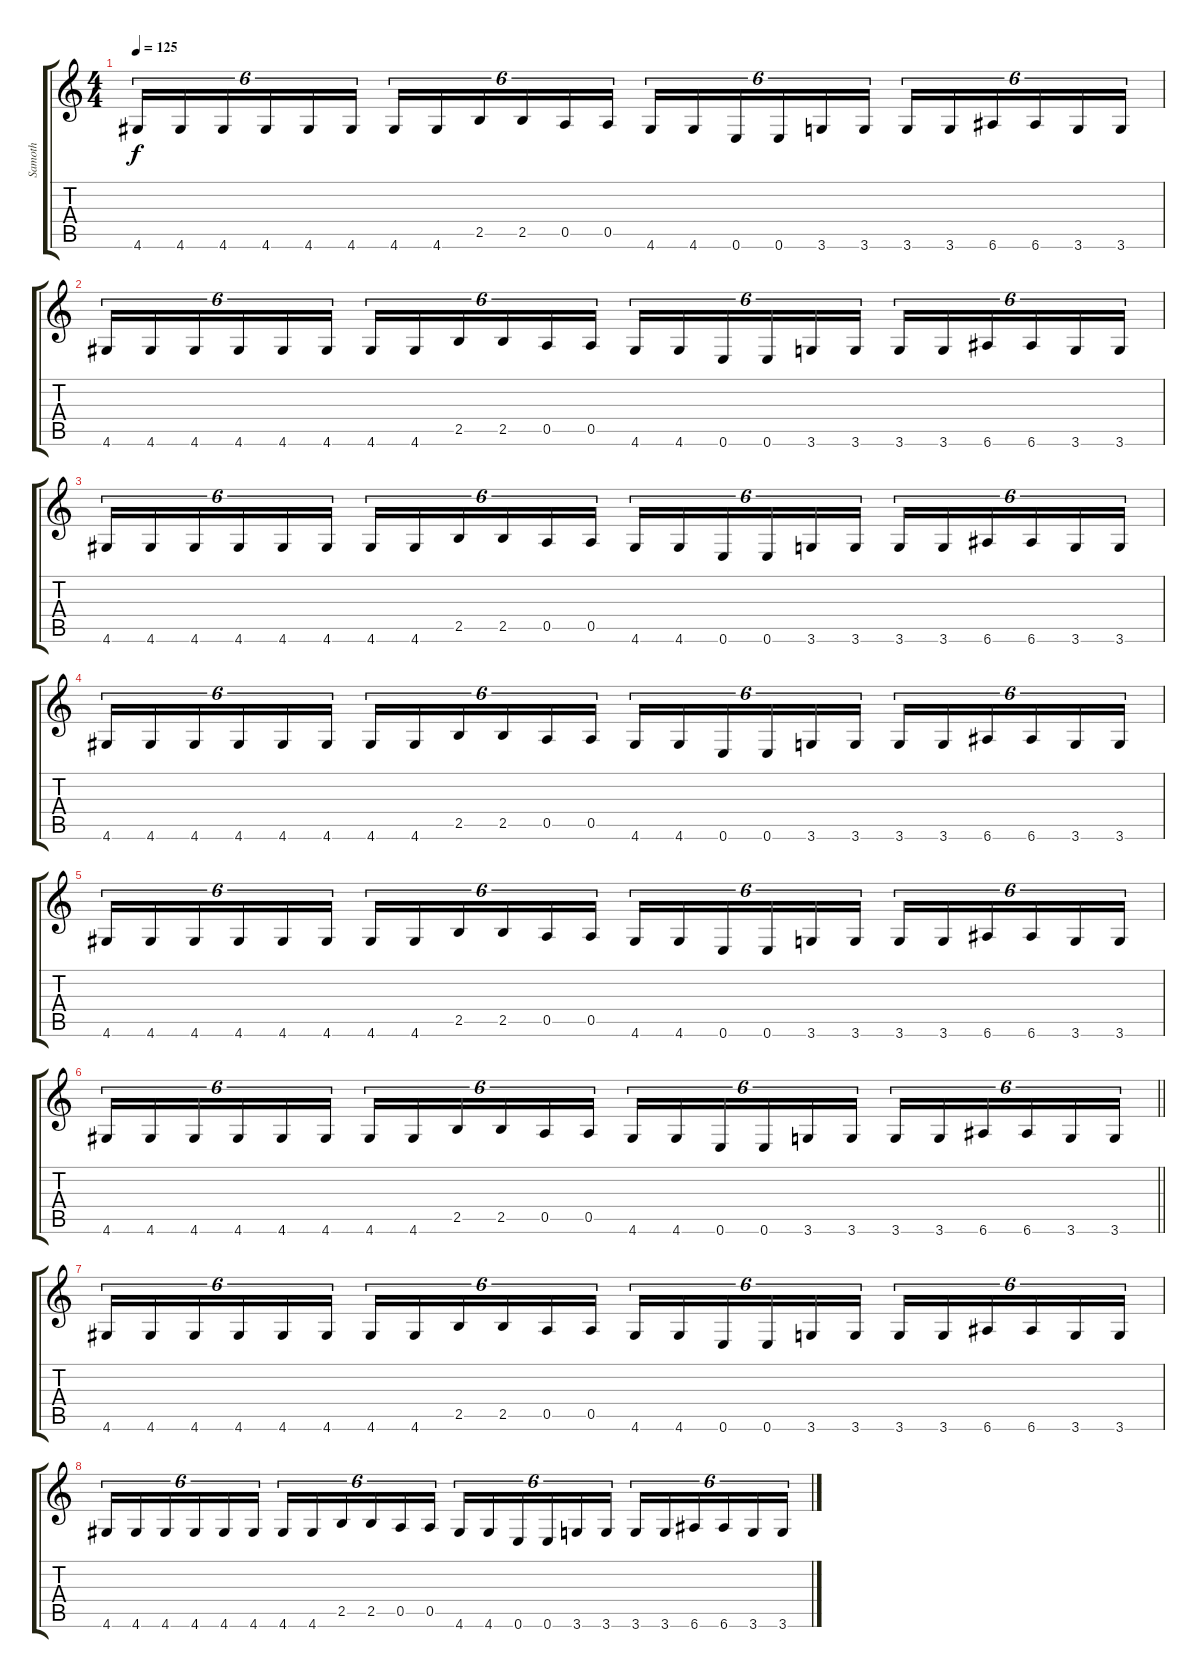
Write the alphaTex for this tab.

\track ("Samoth" "Samoth") {instrument distortionguitar}
\staff {score tabs}
\tuning (E4 B3 G3 D3 A2 E2) {hide}
\ts (4 4)
\tempo 125
\clef g2
\ks c
4.6.16{tu (6 4) dy f} 4.6.16{tu (6 4)} 4.6.16{tu (6 4)} 4.6.16{tu (6 4)} 4.6.16{tu (6 4)} 4.6.16{tu (6 4)} 4.6.16{tu (6 4)} 4.6.16{tu (6 4)} 2.5.16{tu (6 4)} 2.5.16{tu (6 4)} 0.5.16{tu (6 4)} 0.5.16{tu (6 4)} 4.6.16{tu (6 4)} 4.6.16{tu (6 4)} 0.6.16{tu (6 4)} 0.6.16{tu (6 4)} 3.6.16{tu (6 4)} 3.6.16{tu (6 4)} 3.6.16{tu (6 4)} 3.6.16{tu (6 4)} 6.6.16{tu (6 4)} 6.6.16{tu (6 4)} 3.6.16{tu (6 4)} 3.6.16{tu (6 4)} |
4.6.16{tu (6 4)} 4.6.16{tu (6 4)} 4.6.16{tu (6 4)} 4.6.16{tu (6 4)} 4.6.16{tu (6 4)} 4.6.16{tu (6 4)} 4.6.16{tu (6 4)} 4.6.16{tu (6 4)} 2.5.16{tu (6 4)} 2.5.16{tu (6 4)} 0.5.16{tu (6 4)} 0.5.16{tu (6 4)} 4.6.16{tu (6 4)} 4.6.16{tu (6 4)} 0.6.16{tu (6 4)} 0.6.16{tu (6 4)} 3.6.16{tu (6 4)} 3.6.16{tu (6 4)} 3.6.16{tu (6 4)} 3.6.16{tu (6 4)} 6.6.16{tu (6 4)} 6.6.16{tu (6 4)} 3.6.16{tu (6 4)} 3.6.16{tu (6 4)} |
4.6.16{tu (6 4)} 4.6.16{tu (6 4)} 4.6.16{tu (6 4)} 4.6.16{tu (6 4)} 4.6.16{tu (6 4)} 4.6.16{tu (6 4)} 4.6.16{tu (6 4)} 4.6.16{tu (6 4)} 2.5.16{tu (6 4)} 2.5.16{tu (6 4)} 0.5.16{tu (6 4)} 0.5.16{tu (6 4)} 4.6.16{tu (6 4)} 4.6.16{tu (6 4)} 0.6.16{tu (6 4)} 0.6.16{tu (6 4)} 3.6.16{tu (6 4)} 3.6.16{tu (6 4)} 3.6.16{tu (6 4)} 3.6.16{tu (6 4)} 6.6.16{tu (6 4)} 6.6.16{tu (6 4)} 3.6.16{tu (6 4)} 3.6.16{tu (6 4)} |
4.6.16{tu (6 4)} 4.6.16{tu (6 4)} 4.6.16{tu (6 4)} 4.6.16{tu (6 4)} 4.6.16{tu (6 4)} 4.6.16{tu (6 4)} 4.6.16{tu (6 4)} 4.6.16{tu (6 4)} 2.5.16{tu (6 4)} 2.5.16{tu (6 4)} 0.5.16{tu (6 4)} 0.5.16{tu (6 4)} 4.6.16{tu (6 4)} 4.6.16{tu (6 4)} 0.6.16{tu (6 4)} 0.6.16{tu (6 4)} 3.6.16{tu (6 4)} 3.6.16{tu (6 4)} 3.6.16{tu (6 4)} 3.6.16{tu (6 4)} 6.6.16{tu (6 4)} 6.6.16{tu (6 4)} 3.6.16{tu (6 4)} 3.6.16{tu (6 4)} |
4.6.16{tu (6 4)} 4.6.16{tu (6 4)} 4.6.16{tu (6 4)} 4.6.16{tu (6 4)} 4.6.16{tu (6 4)} 4.6.16{tu (6 4)} 4.6.16{tu (6 4)} 4.6.16{tu (6 4)} 2.5.16{tu (6 4)} 2.5.16{tu (6 4)} 0.5.16{tu (6 4)} 0.5.16{tu (6 4)} 4.6.16{tu (6 4)} 4.6.16{tu (6 4)} 0.6.16{tu (6 4)} 0.6.16{tu (6 4)} 3.6.16{tu (6 4)} 3.6.16{tu (6 4)} 3.6.16{tu (6 4)} 3.6.16{tu (6 4)} 6.6.16{tu (6 4)} 6.6.16{tu (6 4)} 3.6.16{tu (6 4)} 3.6.16{tu (6 4)} |
\barLineRight lightlight
4.6.16{tu (6 4)} 4.6.16{tu (6 4)} 4.6.16{tu (6 4)} 4.6.16{tu (6 4)} 4.6.16{tu (6 4)} 4.6.16{tu (6 4)} 4.6.16{tu (6 4)} 4.6.16{tu (6 4)} 2.5.16{tu (6 4)} 2.5.16{tu (6 4)} 0.5.16{tu (6 4)} 0.5.16{tu (6 4)} 4.6.16{tu (6 4)} 4.6.16{tu (6 4)} 0.6.16{tu (6 4)} 0.6.16{tu (6 4)} 3.6.16{tu (6 4)} 3.6.16{tu (6 4)} 3.6.16{tu (6 4)} 3.6.16{tu (6 4)} 6.6.16{tu (6 4)} 6.6.16{tu (6 4)} 3.6.16{tu (6 4)} 3.6.16{tu (6 4)} |
4.6.16{tu (6 4)} 4.6.16{tu (6 4)} 4.6.16{tu (6 4)} 4.6.16{tu (6 4)} 4.6.16{tu (6 4)} 4.6.16{tu (6 4)} 4.6.16{tu (6 4)} 4.6.16{tu (6 4)} 2.5.16{tu (6 4)} 2.5.16{tu (6 4)} 0.5.16{tu (6 4)} 0.5.16{tu (6 4)} 4.6.16{tu (6 4)} 4.6.16{tu (6 4)} 0.6.16{tu (6 4)} 0.6.16{tu (6 4)} 3.6.16{tu (6 4)} 3.6.16{tu (6 4)} 3.6.16{tu (6 4)} 3.6.16{tu (6 4)} 6.6.16{tu (6 4)} 6.6.16{tu (6 4)} 3.6.16{tu (6 4)} 3.6.16{tu (6 4)} |
4.6.16{tu (6 4)} 4.6.16{tu (6 4)} 4.6.16{tu (6 4)} 4.6.16{tu (6 4)} 4.6.16{tu (6 4)} 4.6.16{tu (6 4)} 4.6.16{tu (6 4)} 4.6.16{tu (6 4)} 2.5.16{tu (6 4)} 2.5.16{tu (6 4)} 0.5.16{tu (6 4)} 0.5.16{tu (6 4)} 4.6.16{tu (6 4)} 4.6.16{tu (6 4)} 0.6.16{tu (6 4)} 0.6.16{tu (6 4)} 3.6.16{tu (6 4)} 3.6.16{tu (6 4)} 3.6.16{tu (6 4)} 3.6.16{tu (6 4)} 6.6.16{tu (6 4)} 6.6.16{tu (6 4)} 3.6.16{tu (6 4)} 3.6.16{tu (6 4)}
